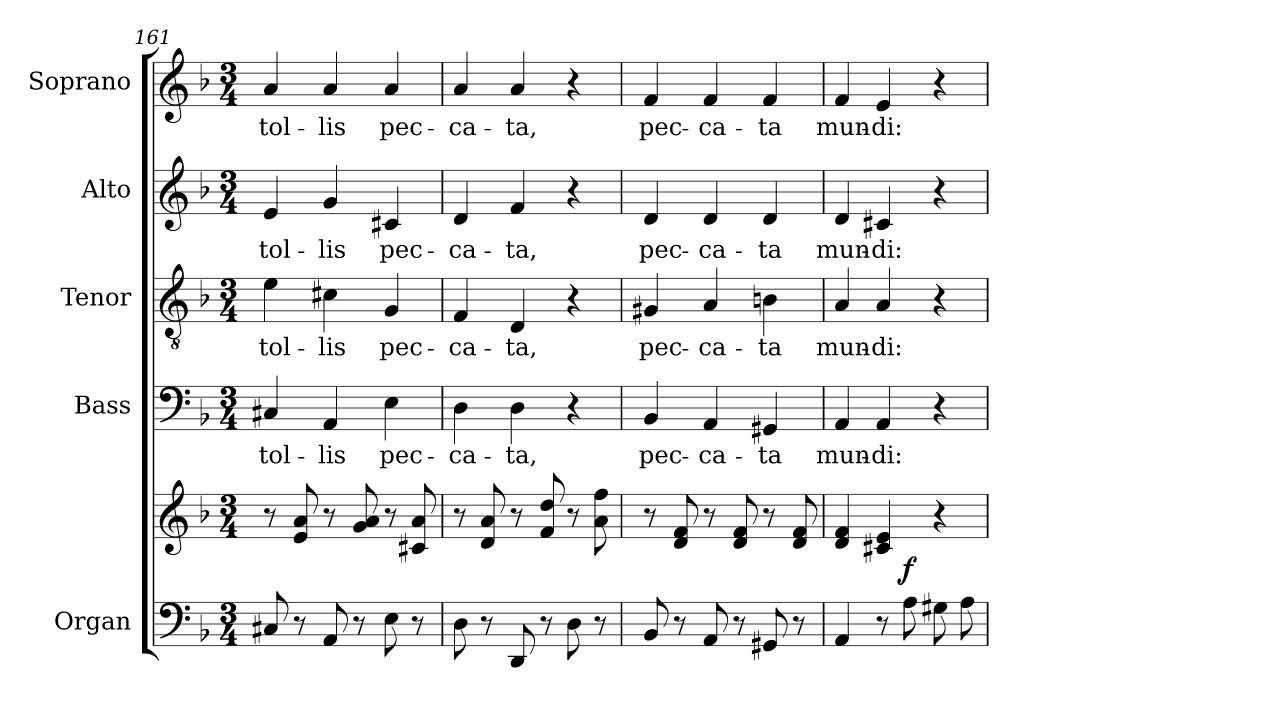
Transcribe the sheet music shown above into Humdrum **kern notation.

**kern	**kern	**dynam	**kern	**text	**kern	**text	**kern	**text	**kern	**text
*part5	*part5	*part5	*part4	*part4	*part3	*part3	*part2	*part2	*part1	*part1
*staff6	*staff5	*staff5/6	*staff4	*staff4	*staff3	*staff3	*staff2	*staff2	*staff1	*staff1
*I"Organ	*	*	*I"Bass	*	*I"Tenor	*	*I"Alto	*	*I"Soprano	*
*I'Org.	*	*	*I'B.	*	*I'T.	*	*I'A.	*	*I'S.	*
!!LO:LB:g=z
*clefF4	*clefG2	*	*clefF4	*	*clefGv2	*	*clefG2	*	*clefG2	*
*	*	*	*	*	*ITrd7c12	*	*	*	*	*
*k[b-]	*k[b-]	*	*k[b-]	*	*k[b-]	*	*k[b-]	*	*k[b-]	*
*F:	*F:	*	*F:	*	*F:	*	*F:	*	*F:	*
*M3/4	*M3/4	*	*M3/4	*	*M3/4	*	*M3/4	*	*M3/4	*
=161	=161	=161	=161	=161	=161	=161	=161	=161	=161	=161
!	!	!	!	!LO:LY:b:color=#000000	!	!	!	!	!	!
!	!	!	!	!	!	!LO:LY:b:color=#000000	!	!	!	!
!	!	!	!	!	!	!	!	!LO:LY:b:color=#000000	!	!
!	!	!	!	!	!	!	!	!	!	!LO:LY:b:color=#000000
8C#Xi/	8r	.	4C#Xi/	tol-	4Ei\	tol-	4ei/	tol-	4ai/	tol-
8r	8ei/ 8ai	.	.	.	.	.	.	.	.	.
!	!	!	!	!LO:LY:b:color=#000000	!	!	!	!	!	!
!	!	!	!	!	!	!LO:LY:b:color=#000000	!	!	!	!
!	!	!	!	!	!	!	!	!LO:LY:b:color=#000000	!	!
!	!	!	!	!	!	!	!	!	!	!LO:LY:b:color=#000000
8AAi/	8r	.	4AAi/	-lis	4C#Xi\	-lis	4gi/	-lis	4ai/	-lis
8r	8gi/ 8ai	.	.	.	.	.	.	.	.	.
!	!	!	!	!LO:LY:b:color=#000000	!	!	!	!	!	!
!	!	!	!	!	!	!LO:LY:b:color=#000000	!	!	!	!
!	!	!	!	!	!	!	!	!LO:LY:b:color=#000000	!	!
!	!	!	!	!	!	!	!	!	!	!LO:LY:b:color=#000000
8Ei\	8r	.	4Ei\	pec-	4GGi/	pec-	4c#Xi/	pec-	4ai/	pec-
8r	8c#Xi/ 8ai	.	.	.	.	.	.	.	.	.
=162	=162	=162	=162	=162	=162	=162	=162	=162	=162	=162
!	!	!	!	!LO:LY:b:color=#000000	!	!	!	!	!	!
!	!	!	!	!	!	!LO:LY:b:color=#000000	!	!	!	!
!	!	!	!	!	!	!	!	!LO:LY:b:color=#000000	!	!
!	!	!	!	!	!	!	!	!	!	!LO:LY:b:color=#000000
8Di\	8r	.	4Di\	-ca-	4FFi/	-ca-	4di/	-ca-	4ai/	-ca-
8r	8di/ 8ai	.	.	.	.	.	.	.	.	.
!	!	!	!	!LO:LY:b:color=#000000	!	!	!	!	!	!
!	!	!	!	!	!	!LO:LY:b:color=#000000	!	!	!	!
!	!	!	!	!	!	!	!	!LO:LY:b:color=#000000	!	!
!	!	!	!	!	!	!	!	!	!	!LO:LY:b:color=#000000
8DDi/	8r	.	4Di\	-ta,	4DDi/	-ta,	4fi/	-ta,	4ai/	-ta,
8r	8fi/ 8ddi	.	.	.	.	.	.	.	.	.
8Di\	8r	.	4r	.	4r	.	4r	.	4r	.
8r	8ai\ 8ffi	.	.	.	.	.	.	.	.	.
=163	=163	=163	=163	=163	=163	=163	=163	=163	=163	=163
!	!	!	!	!LO:LY:b:color=#000000	!	!	!	!	!	!
!	!	!	!	!	!	!LO:LY:b:color=#000000	!	!	!	!
!	!	!	!	!	!	!	!	!LO:LY:b:color=#000000	!	!
!	!	!	!	!	!	!	!	!	!	!LO:LY:b:color=#000000
8BB-i/	8r	.	4BB-i/	pec-	4GG#Xi/	pec-	4di/	pec-	4fi/	pec-
8r	8di/ 8fi	.	.	.	.	.	.	.	.	.
!	!	!	!	!LO:LY:b:color=#000000	!	!	!	!	!	!
!	!	!	!	!	!	!LO:LY:b:color=#000000	!	!	!	!
!	!	!	!	!	!	!	!	!LO:LY:b:color=#000000	!	!
!	!	!	!	!	!	!	!	!	!	!LO:LY:b:color=#000000
8AAi/	8r	.	4AAi/	-ca-	4AAi/	-ca-	4di/	-ca-	4fi/	-ca-
8r	8di/ 8fi	.	.	.	.	.	.	.	.	.
!	!	!	!	!LO:LY:b:color=#000000	!	!	!	!	!	!
!	!	!	!	!	!	!LO:LY:b:color=#000000	!	!	!	!
!	!	!	!	!	!	!	!	!LO:LY:b:color=#000000	!	!
!	!	!	!	!	!	!	!	!	!	!LO:LY:b:color=#000000
8GG#Xi/	8r	.	4GG#Xi/	-ta	4BBni\	-ta	4di/	-ta	4fi/	-ta
8r	8di/ 8fi	.	.	.	.	.	.	.	.	.
=164	=164	=164	=164	=164	=164	=164	=164	=164	=164	=164
!	!	!	!	!LO:LY:b:color=#000000	!	!	!	!	!	!
!	!	!	!	!	!	!LO:LY:b:color=#000000	!	!	!	!
!	!	!	!	!	!	!	!	!LO:LY:b:color=#000000	!	!
!	!	!	!	!	!	!	!	!	!	!LO:LY:b:color=#000000
4AAi/	4di/ 4fi	.	4AAi/	mun-	4AAi/	mun-	4di/	mun-	4fi/	mun-
!	!	!	!	!LO:LY:b:color=#000000	!	!	!	!	!	!
!	!	!	!	!	!	!LO:LY:b:color=#000000	!	!	!	!
!	!	!	!	!	!	!	!	!LO:LY:b:color=#000000	!	!
!	!	!	!	!	!	!	!	!	!	!LO:LY:b:color=#000000
8r	4c#Xi/ 4ei	.	4AAi/	-di:	4AAi/	-di:	4c#Xi/	-di:	4ei/	-di:
8Ai\	.	f	.	.	.	.	.	.	.	.
8G#Xi\	4r	.	4r	.	4r	.	4r	.	4r	.
8Ai\	.	.	.	.	.	.	.	.	.	.
=	=	=	=	=	=	=	=	=	=	=
*-	*-	*-	*-	*-	*-	*-	*-	*-	*-	*-
